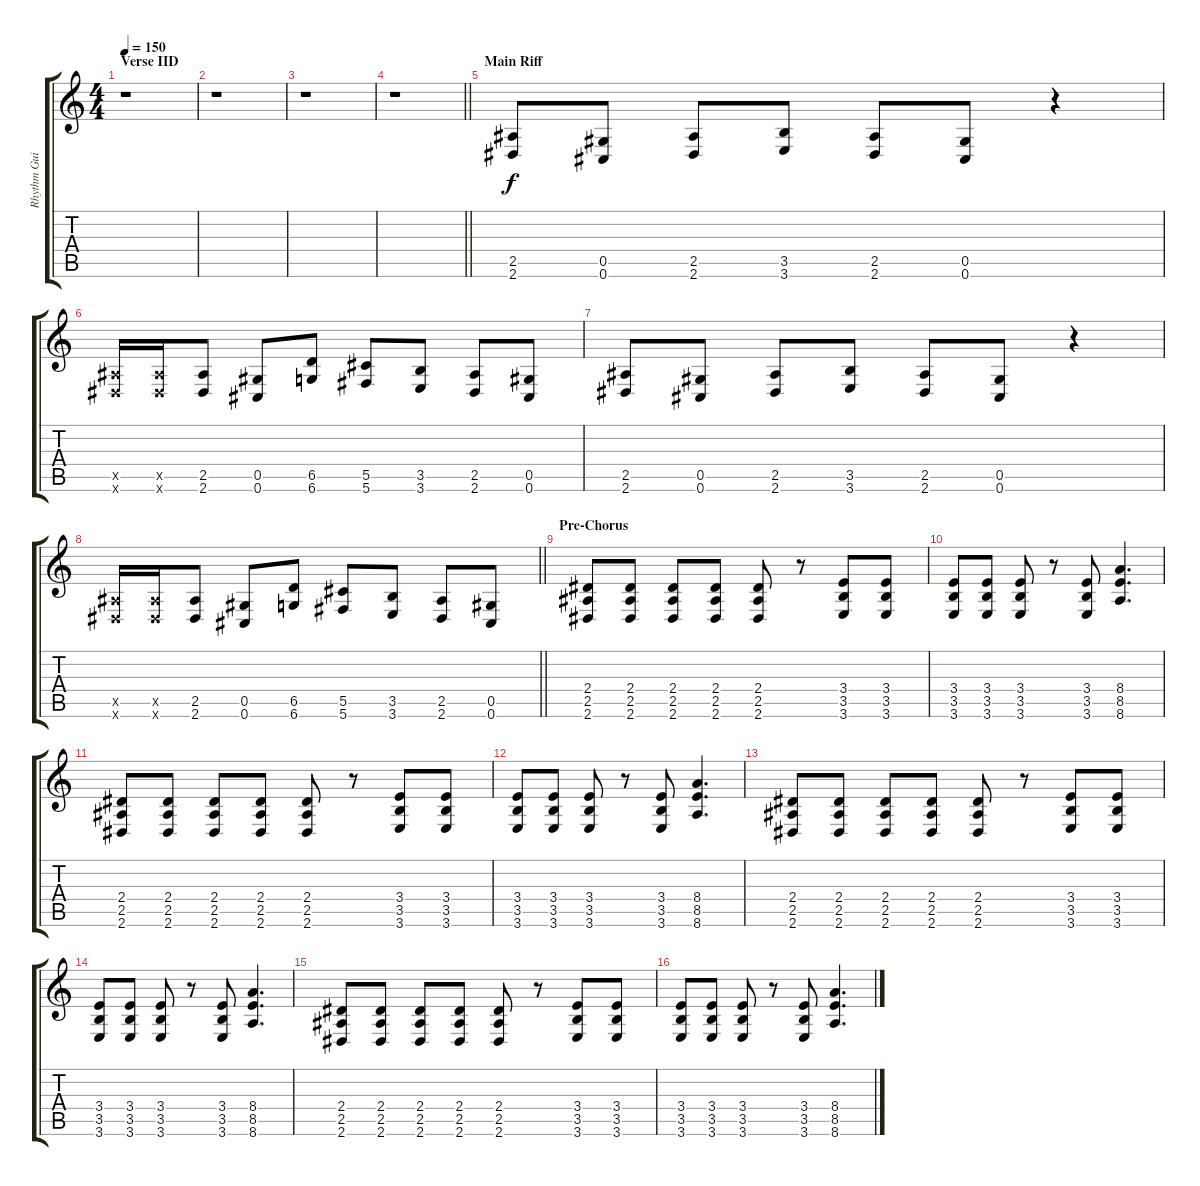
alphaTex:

\track ("Rhythm Guitar I" "Rhythm Gui") {instrument distortionguitar}
\staff {score tabs}
\tuning (Eb4 Bb3 Gb3 Db3 Ab2 Db2) {hide}
\ts (4 4)
\section ("" "Verse IID")
\tempo 150
\clef g2
\ks c
r.1{dy f} |
r.1 |
r.1 |
\barLineRight lightlight
r.1 |
\section ("" "Main Riff")
(2.5 2.6).8 (0.5 0.6).8 (2.5 2.6).8 (3.5 3.6).8 (2.5 2.6).8 (0.5 0.6).8 r.4 |
(2.5{x} 2.6{x}).16 (2.5{x} 2.6{x}).16 (2.5 2.6).8 (0.5 0.6).8 (6.5 6.6).8 (5.5 5.6).8 (3.5 3.6).8 (2.5 2.6).8 (0.5 0.6).8 |
(2.5 2.6).8 (0.5 0.6).8 (2.5 2.6).8 (3.5 3.6).8 (2.5 2.6).8 (0.5 0.6).8 r.4 |
\barLineRight lightlight
(2.5{x} 2.6{x}).16 (2.5{x} 2.6{x}).16 (2.5 2.6).8 (0.5 0.6).8 (6.5 6.6).8 (5.5 5.6).8 (3.5 3.6).8 (2.5 2.6).8 (0.5 0.6).8 |
\section ("" "Pre-Chorus")
(2.4 2.5 2.6).8 (2.4 2.5 2.6).8 (2.4 2.5 2.6).8 (2.4 2.5 2.6).8 (2.4 2.5 2.6).8 r.8 (3.4 3.5 3.6).8 (3.4 3.5 3.6).8 |
(3.4 3.5 3.6).8 (3.4 3.5 3.6).8 (3.4 3.5 3.6).8 r.8 (3.4 3.5 3.6).8 (8.4 8.5 8.6).4{d} |
(2.4 2.5 2.6).8 (2.4 2.5 2.6).8 (2.4 2.5 2.6).8 (2.4 2.5 2.6).8 (2.4 2.5 2.6).8 r.8 (3.4 3.5 3.6).8 (3.4 3.5 3.6).8 |
(3.4 3.5 3.6).8 (3.4 3.5 3.6).8 (3.4 3.5 3.6).8 r.8 (3.4 3.5 3.6).8 (8.4 8.5 8.6).4{d} |
(2.4 2.5 2.6).8 (2.4 2.5 2.6).8 (2.4 2.5 2.6).8 (2.4 2.5 2.6).8 (2.4 2.5 2.6).8 r.8 (3.4 3.5 3.6).8 (3.4 3.5 3.6).8 |
(3.4 3.5 3.6).8 (3.4 3.5 3.6).8 (3.4 3.5 3.6).8 r.8 (3.4 3.5 3.6).8 (8.4 8.5 8.6).4{d} |
(2.4 2.5 2.6).8 (2.4 2.5 2.6).8 (2.4 2.5 2.6).8 (2.4 2.5 2.6).8 (2.4 2.5 2.6).8 r.8 (3.4 3.5 3.6).8 (3.4 3.5 3.6).8 |
(3.4 3.5 3.6).8 (3.4 3.5 3.6).8 (3.4 3.5 3.6).8 r.8 (3.4 3.5 3.6).8 (8.4 8.5 8.6).4{d}
